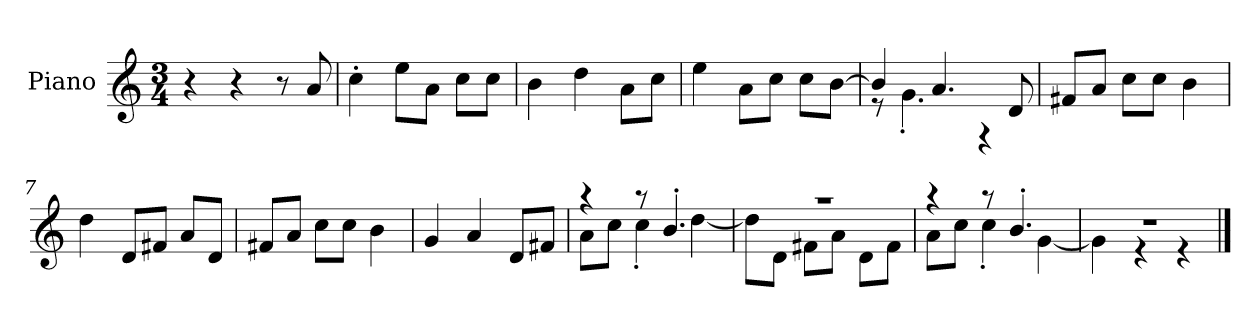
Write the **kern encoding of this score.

**kern
*part1
*staff1
*I"Piano
*I'P-no
*clefG2
*k[]
*M3/4
*MM174
=1
4r
4r
8r
8a/
=2
4cc'\
8ee\L
8a\J
8cc\L
8cc\J
=3
4b\
4dd\
8a\L
8cc\J
=4
4ee\
8a\L
8cc\J
8cc\L
[8b\J
=5
*^
4b/]	8r
.	4.g'\
4.a/	.
.	4r
8d/	.
*v	*v
=6
8f#X/L
8a/J
8cc\L
8cc\J
4b\
=7
4dd\
8d/L
8f#X/J
8a/L
8d/J
!!LO:LB:g=z
=8
8f#X/L
8a/J
8cc\L
8cc\J
4b\
=9
4g/
4a/
8d/L
8f#X/J
=10
*^
4r	8a\L
.	8cc\J
8r	4cc'\
4.b'/	.
.	[4dd\
=11	=11
2.r	8dd\L]
.	8d\J
.	8f#X\L
.	8a\J
.	8d\L
.	8f#\J
=12	=12
4r	8a\L
.	8cc\J
8r	4cc'\
4.b'/	.
.	[4g\
=13	=13
2.r	4g\]
.	4r
.	4r
*v	*v
==
*-
